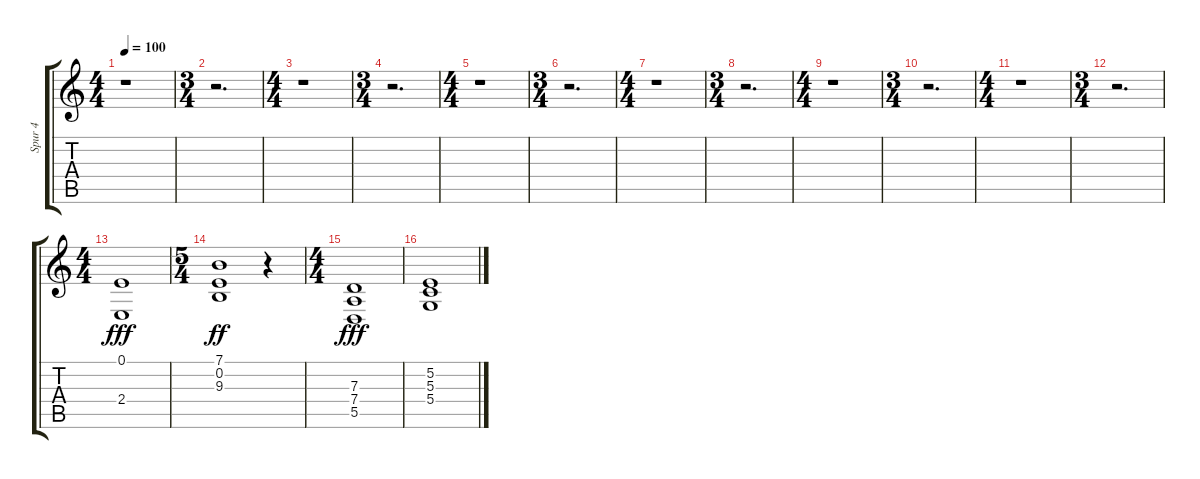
\track ("Spur 4" "Spur 4") {instrument fx6goblins}
\staff {score tabs}
\tuning (E4 B3 G3 D3 A2 E2) {hide}
\ts (4 4)
\tempo 100
\clef g2
\ks c
r.1{dy fff} |
\ts (3 4)
r.2{d} |
\ts (4 4)
r.1 |
\ts (3 4)
r.2{d} |
\ts (4 4)
r.1 |
\ts (3 4)
r.2{d} |
\ts (4 4)
r.1 |
\ts (3 4)
r.2{d} |
\ts (4 4)
r.1 |
\ts (3 4)
r.2{d} |
\ts (4 4)
r.1 |
\ts (3 4)
r.2{d} |
\ts (4 4)
(0.1 2.4).1 |
\ts (5 4)
(7.1 0.2 9.3).1{dy ff} r.4 |
\ts (4 4)
(7.3 7.4 5.5).1{dy fff} |
(5.2 5.3 5.4).1
